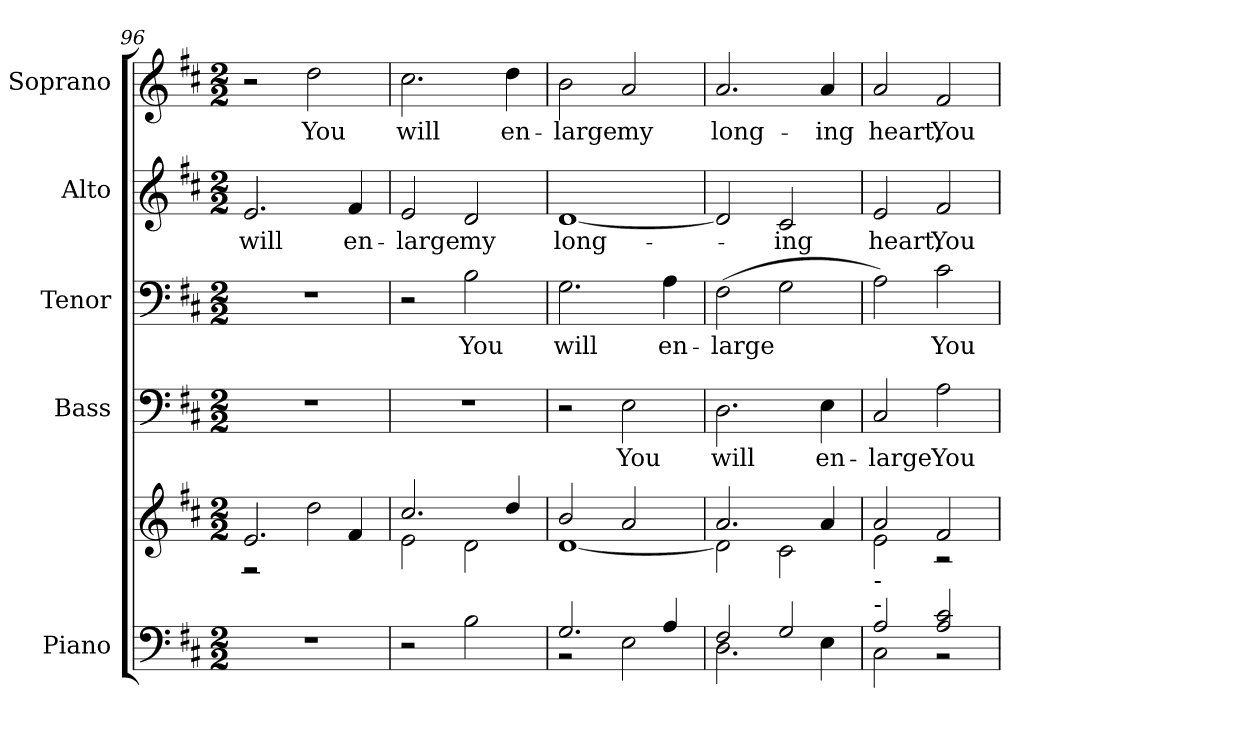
**kern	**kern	**kern	**text	**kern	**text	**kern	**text	**kern	**text
*part5	*part5	*part4	*part4	*part3	*part3	*part2	*part2	*part1	*part1
*staff6	*staff5	*staff4	*staff4	*staff3	*staff3	*staff2	*staff2	*staff1	*staff1
*I"Piano	*	*I"Bass	*	*I"Tenor	*	*I"Alto	*	*I"Soprano	*
*I'Pno.	*	*I'B.	*	*I'T.	*	*I'A.	*	*I'S.	*
!!LO:PB:g=z
*clefF4	*clefG2	*clefF4	*	*clefF4	*	*clefG2	*	*clefG2	*
*k[f#c#]	*k[f#c#]	*k[f#c#]	*	*k[f#c#]	*	*k[f#c#]	*	*k[f#c#]	*
*D:	*D:	*D:	*	*D:	*	*D:	*	*D:	*
*M2/2	*M2/2	*M2/2	*	*M2/2	*	*M2/2	*	*M2/2	*
=96	=96	=96	=96	=96	=96	=96	=96	=96	=96
*	*^	*	*	*	*	*	*	*	*
!	!	!	!	!	!	!	!	!LO:LY:b:color=#000000	!	!
1r	2.ei/	2r	1r	.	1r	.	2.ei/	will	2r	.
!	!	!	!	!	!	!	!	!	!	!LO:LY:b:color=#000000
.	.	2ddi\	.	.	.	.	.	.	2ddi\	You
!	!	!	!	!	!	!	!	!LO:LY:b:color=#000000	!	!
.	4f#i/	.	.	.	.	.	4f#i/	en-	.	.
=97	=97	=97	=97	=97	=97	=97	=97	=97	=97	=97
!	!	!	!	!	!	!	!	!LO:LY:b:color=#000000	!	!
!	!	!	!	!	!	!	!	!	!	!LO:LY:b:color=#000000
2r	2.cc#i/	2ei\	1r	.	2r	.	2ei/	-large	2.cc#i\	will
!	!	!	!	!	!	!LO:LY:b:color=#000000	!	!	!	!
!	!	!	!	!	!	!	!	!LO:LY:b:color=#000000	!	!
2Bi\	.	2di\	.	.	2Bi\	You	2di/	my	.	.
!	!	!	!	!	!	!	!	!	!	!LO:LY:b:color=#000000
.	4ddi/	.	.	.	.	.	.	.	4ddi\	en-
=98	=98	=98	=98	=98	=98	=98	=98	=98	=98	=98
*^	*	*	*	*	*	*	*	*	*	*
!	!	!	!	!	!	!	!LO:LY:b:color=#000000	!	!	!	!
!	!	!	!	!	!	!	!	!	!LO:LY:b:color=#000000	!	!
!	!	!	!	!	!	!	!	!	!	!	!LO:LY:b:color=#000000
2.Gi/	2r	2bi/	[<1di	2r	.	2.Gi\	will	[<1di	long-	2bi\	-large
!	!	!	!	!	!LO:LY:b:color=#000000	!	!	!	!	!	!
!	!	!	!	!	!	!	!	!	!	!	!LO:LY:b:color=#000000
.	2Ei\	2ai/	.	2Ei\	You	.	.	.	.	2ai/	my
!	!	!	!	!	!	!	!LO:LY:b:color=#000000	!	!	!	!
4Ai/	.	.	.	.	.	4Ai\	en-	.	.	.	.
=99	=99	=99	=99	=99	=99	=99	=99	=99	=99	=99	=99
!	!	!	!	!	!LO:LY:b:color=#000000	!	!	!	!	!	!
!	!	!	!	!	!	!	!LO:LY:b:color=#000000	!	!	!	!
!	!	!	!	!	!	!	!	!	!	!	!LO:LY:b:color=#000000
2F#i/	2.Di\	2.ai/	2di\]	2.Di\	will	(2F#i\	-large	2di/]	.	2.ai/	long-
!	!	!	!	!	!	!	!	!	!LO:LY:b:color=#000000	!	!
2Gi/	.	.	2c#i\	.	.	2Gi\	.	2c#i/	-ing	.	.
!	!	!	!	!	!LO:LY:b:color=#000000	!	!	!	!	!	!
!	!	!	!	!	!	!	!	!	!	!	!LO:LY:b:color=#000000
.	4Ei\	4ai/	.	4Ei\	en-	.	.	.	.	4ai/	-ing
=100	=100	=100	=100	=100	=100	=100	=100	=100	=100	=100	=100
!	!	!	!	!	!LO:LY:b:color=#000000	!	!	!	!	!	!
!	!	!	!	!	!	!	!	!	!LO:LY:b:color=#000000	!	!
!	!	!LO:TX:b:t=-	!	!	!	!	!	!	!	!	!
!LO:TX:a:t=-	!	!	!	!	!	!	!	!	!	!	!
!	!	!	!	!	!	!	!	!	!	!	!LO:LY:b:color=#000000
2Ai/	2C#i\	2ai/	2ei\	2C#i/	-large	2Ai\)	.	2ei/	heart,	2ai/	heart,
!	!	!	!	!	!LO:LY:b:color=#000000	!	!	!	!	!	!
!	!	!	!	!	!	!	!LO:LY:b:color=#000000	!	!	!	!
!	!	!	!	!	!	!	!	!	!LO:LY:b:color=#000000	!	!
!	!	!	!	!	!	!	!	!	!	!	!LO:LY:b:color=#000000
2Ai/ 2c#i	2r	2f#i/	2r	2Ai\	You	2c#i\	You	2f#i/	You	2f#i/	You
*v	*v	*	*	*	*	*	*	*	*	*	*
*	*v	*v	*	*	*	*	*	*	*	*
=	=	=	=	=	=	=	=	=	=
*-	*-	*-	*-	*-	*-	*-	*-	*-	*-
